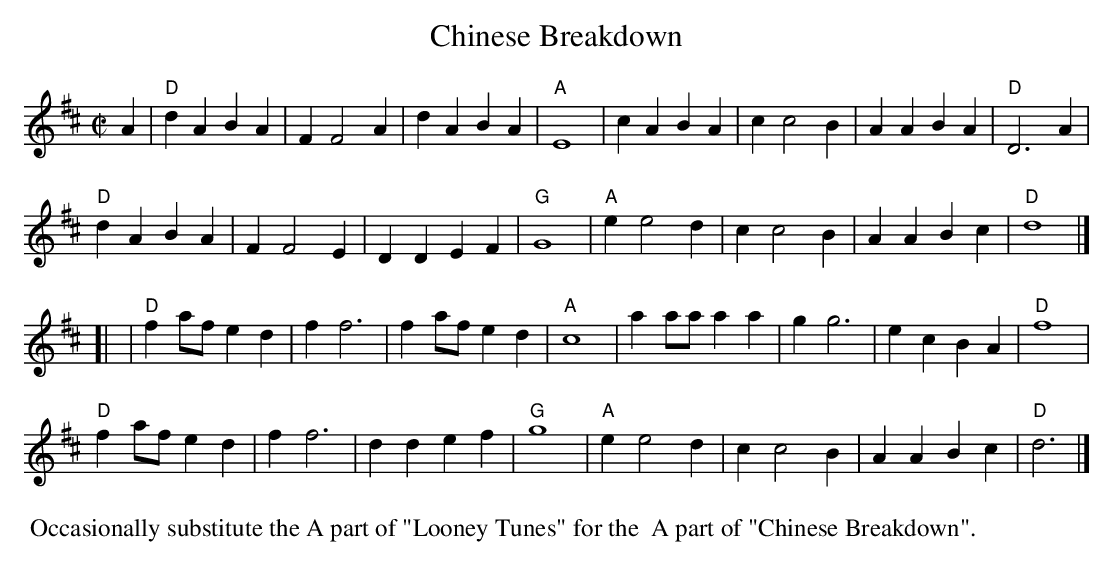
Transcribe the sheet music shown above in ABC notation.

X:1
T: Chinese Breakdown
M: C|
L: 1/8
K: D
A2 | "D"d2A2 B2A2 | F2 F4 A2 | d2A2 B2A2 | "A"E8 |\
        c2A2 B2A2 | c2 c4 B2 | A2A2 B2A2 | "D"D6 A2 |
     "D"d2A2 B2A2 | F2 F4 E2 | D2D2 E2F2 | "G"G8 |\
     "A"e2 e4  d2 | c2 c4 B2 | A2A2 B2c2 | "D"d8 |]
[| | "D"f2af e2d2 | f2 f6    | f2af e2d2 | "A"c8 |\
        a2aa a2a2 | g2 g6    | e2c2 B2A2 | "D"f8 |
     "D"f2af e2d2 | f2 f6    | d2d2 e2f2 | "G"g8 |\
     "A"e2 e4  d2 | c2 c4 B2 | A2A2 B2c2 | "D"d6 |]
